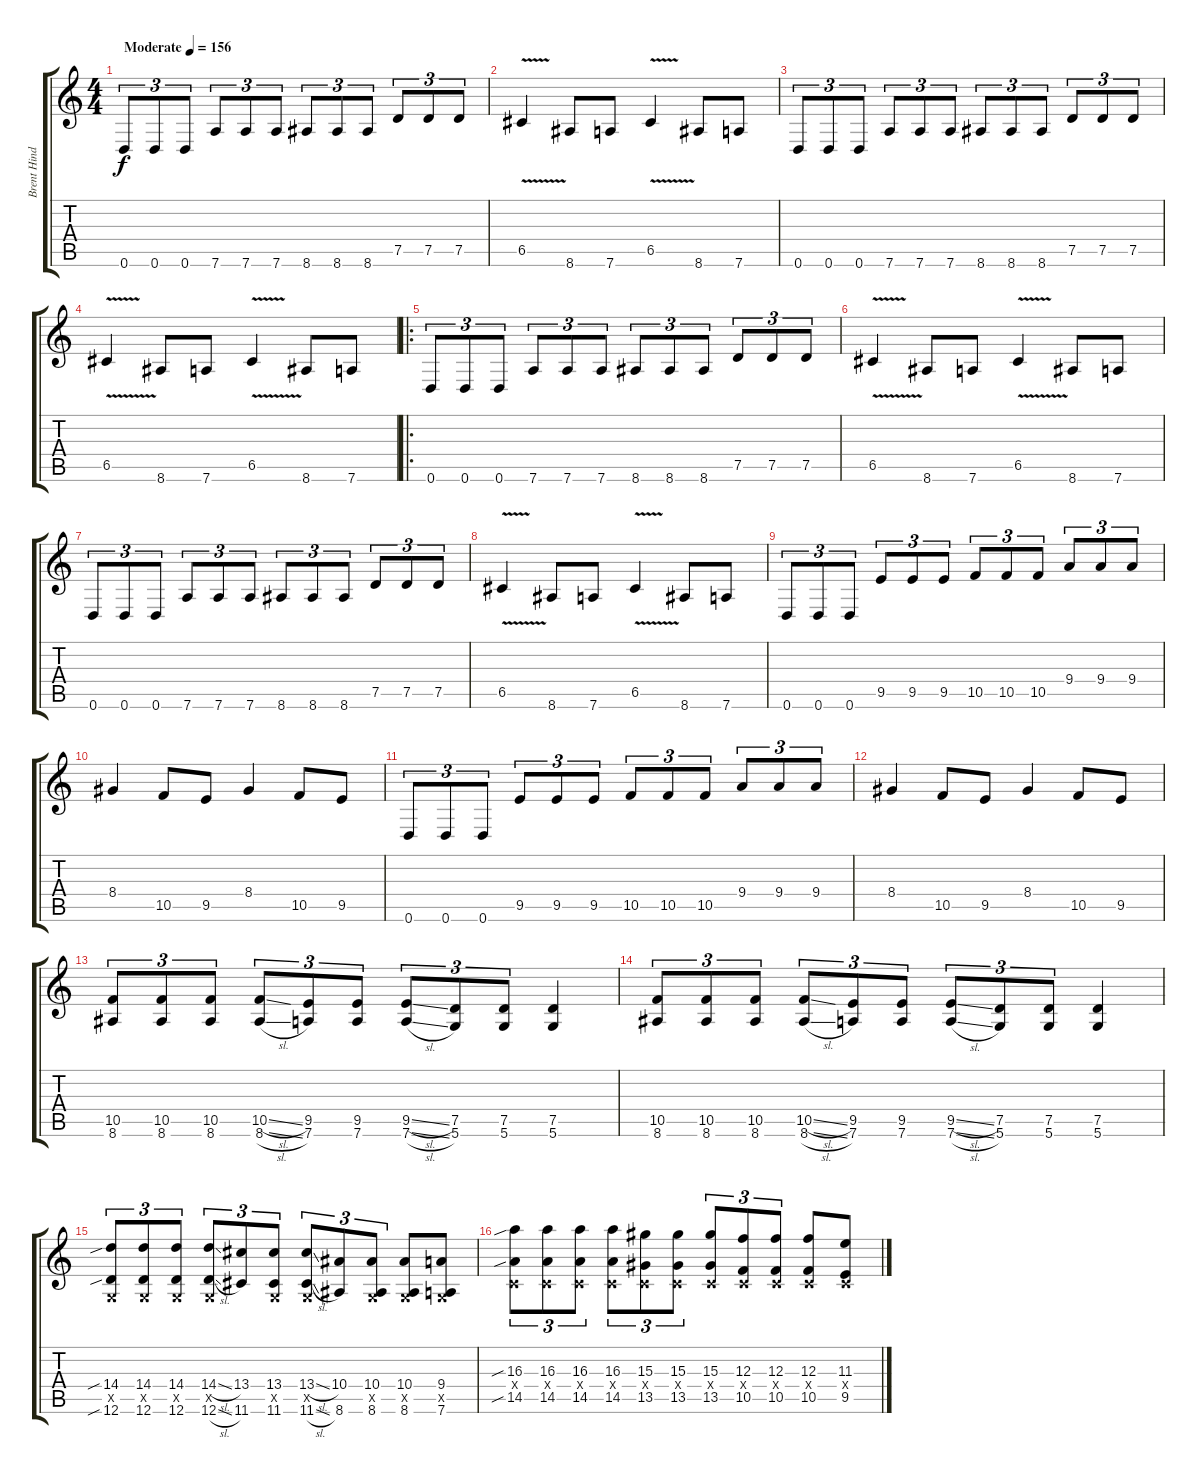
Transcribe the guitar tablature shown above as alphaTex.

\track ("Brent Hinds" "Brent Hind") {instrument distortionguitar}
\staff {score tabs}
\tuning (D4 A3 F3 C3 G2 D2) {hide}
\ts (4 4)
\tempo (156 "Moderate")
\clef g2
\ks c
0.6.8{tu (3 2) dy f instrument distortionguitar} 0.6.8{tu (3 2)} 0.6.8{tu (3 2)} 7.6.8{tu (3 2)} 7.6.8{tu (3 2)} 7.6.8{tu (3 2)} 8.6.8{tu (3 2)} 8.6.8{tu (3 2)} 8.6.8{tu (3 2)} 7.5.8{tu (3 2)} 7.5.8{tu (3 2)} 7.5.8{tu (3 2)} |
6.5{v}.4 8.6.8 7.6.8 6.5{v}.4 8.6.8 7.6.8 |
0.6.8{tu (3 2)} 0.6.8{tu (3 2)} 0.6.8{tu (3 2)} 7.6.8{tu (3 2)} 7.6.8{tu (3 2)} 7.6.8{tu (3 2)} 8.6.8{tu (3 2)} 8.6.8{tu (3 2)} 8.6.8{tu (3 2)} 7.5.8{tu (3 2)} 7.5.8{tu (3 2)} 7.5.8{tu (3 2)} |
6.5{v}.4 8.6.8 7.6.8 6.5{v}.4 8.6.8 7.6.8 |
\ro
0.6.8{tu (3 2)} 0.6.8{tu (3 2)} 0.6.8{tu (3 2)} 7.6.8{tu (3 2)} 7.6.8{tu (3 2)} 7.6.8{tu (3 2)} 8.6.8{tu (3 2)} 8.6.8{tu (3 2)} 8.6.8{tu (3 2)} 7.5.8{tu (3 2)} 7.5.8{tu (3 2)} 7.5.8{tu (3 2)} |
6.5{v}.4 8.6.8 7.6.8 6.5{v}.4 8.6.8 7.6.8 |
0.6.8{tu (3 2)} 0.6.8{tu (3 2)} 0.6.8{tu (3 2)} 7.6.8{tu (3 2)} 7.6.8{tu (3 2)} 7.6.8{tu (3 2)} 8.6.8{tu (3 2)} 8.6.8{tu (3 2)} 8.6.8{tu (3 2)} 7.5.8{tu (3 2)} 7.5.8{tu (3 2)} 7.5.8{tu (3 2)} |
6.5{v}.4 8.6.8 7.6.8 6.5{v}.4 8.6.8 7.6.8 |
0.6.8{tu (3 2)} 0.6.8{tu (3 2)} 0.6.8{tu (3 2)} 9.5.8{tu (3 2)} 9.5.8{tu (3 2)} 9.5.8{tu (3 2)} 10.5.8{tu (3 2)} 10.5.8{tu (3 2)} 10.5.8{tu (3 2)} 9.4.8{tu (3 2)} 9.4.8{tu (3 2)} 9.4.8{tu (3 2)} |
8.4.4 10.5.8 9.5.8 8.4.4 10.5.8 9.5.8 |
0.6.8{tu (3 2)} 0.6.8{tu (3 2)} 0.6.8{tu (3 2)} 9.5.8{tu (3 2)} 9.5.8{tu (3 2)} 9.5.8{tu (3 2)} 10.5.8{tu (3 2)} 10.5.8{tu (3 2)} 10.5.8{tu (3 2)} 9.4.8{tu (3 2)} 9.4.8{tu (3 2)} 9.4.8{tu (3 2)} |
8.4.4 10.5.8 9.5.8 8.4.4 10.5.8 9.5.8 |
(10.5 8.6).8{tu (3 2)} (10.5 8.6).8{tu (3 2)} (10.5 8.6).8{tu (3 2)} (10.5{sl} 8.6{sl}).8{tu (3 2)} (9.5 7.6).8{tu (3 2)} (9.5 7.6).8{tu (3 2)} (9.5{sl} 7.6{sl}).8{tu (3 2)} (7.5 5.6).8{tu (3 2)} (7.5 5.6).8{tu (3 2)} (7.5 5.6).4 |
(10.5 8.6).8{tu (3 2)} (10.5 8.6).8{tu (3 2)} (10.5 8.6).8{tu (3 2)} (10.5{sl} 8.6{sl}).8{tu (3 2)} (9.5 7.6).8{tu (3 2)} (9.5 7.6).8{tu (3 2)} (9.5{sl} 7.6{sl}).8{tu (3 2)} (7.5 5.6).8{tu (3 2)} (7.5 5.6).8{tu (3 2)} (7.5 5.6).4 |
(14.4{sib} 0.5{x} 12.6{sib}).8{tu (3 2)} (14.4 0.5{x} 12.6).8{tu (3 2)} (14.4 0.5{x} 12.6).8{tu (3 2)} (14.4{sl} 0.5{x} 12.6{sl}).8{tu (3 2)} (13.4 11.6).8{tu (3 2)} (13.4 0.5{x} 11.6).8{tu (3 2)} (13.4{sl} 0.5{x} 11.6{sl}).8{tu (3 2)} (10.4 8.6).8{tu (3 2)} (10.4 0.5{x} 8.6).8{tu (3 2)} (10.4 0.5{x} 8.6).8 (9.4 0.5{x} 7.6).8 |
(16.3{sib} 0.4{x} 14.5{sib}).8{tu (3 2)} (16.3 0.4{x} 14.5).8{tu (3 2)} (16.3 0.4{x} 14.5).8{tu (3 2)} (16.3 0.4{x} 14.5).8{tu (3 2)} (15.3 0.4{x} 13.5).8{tu (3 2)} (15.3 0.4{x} 13.5).8{tu (3 2)} (15.3 0.4{x} 13.5).8{tu (3 2)} (12.3 0.4{x} 10.5).8{tu (3 2)} (12.3 0.4{x} 10.5).8{tu (3 2)} (12.3 0.4{x} 10.5).8 (11.3 0.4{x} 9.5).8
